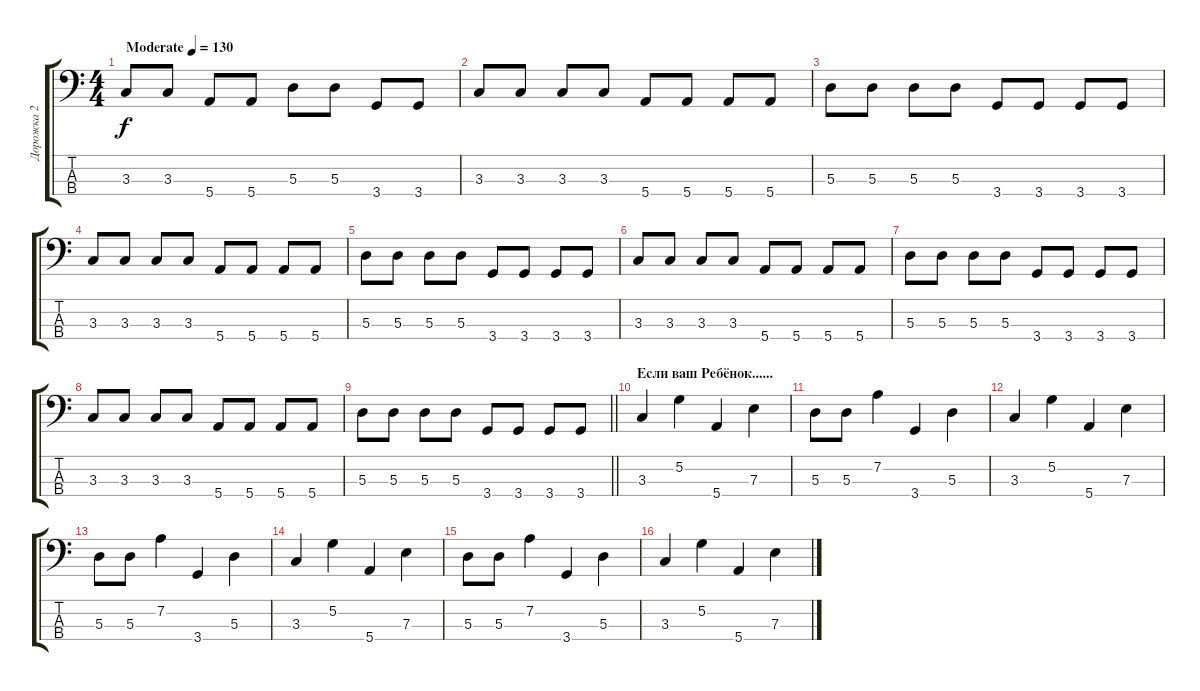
\track ("Дорожка 2" "Дорожка 2") {instrument electricbasspick}
\staff {score tabs}
\tuning (G2 D2 A1 E1) {hide}
\ts (4 4)
\tempo (130 "Moderate")
\clef f4
\ks c
3.3.8{dy f instrument electricbasspick} 3.3.8 5.4.8 5.4.8 5.3.8 5.3.8 3.4.8 3.4.8 |
3.3.8 3.3.8 3.3.8 3.3.8 5.4.8 5.4.8 5.4.8 5.4.8 |
5.3.8 5.3.8 5.3.8 5.3.8 3.4.8 3.4.8 3.4.8 3.4.8 |
3.3.8 3.3.8 3.3.8 3.3.8 5.4.8 5.4.8 5.4.8 5.4.8 |
5.3.8 5.3.8 5.3.8 5.3.8 3.4.8 3.4.8 3.4.8 3.4.8 |
3.3.8 3.3.8 3.3.8 3.3.8 5.4.8 5.4.8 5.4.8 5.4.8 |
5.3.8 5.3.8 5.3.8 5.3.8 3.4.8 3.4.8 3.4.8 3.4.8 |
3.3.8 3.3.8 3.3.8 3.3.8 5.4.8 5.4.8 5.4.8 5.4.8 |
\barLineRight lightlight
5.3.8 5.3.8 5.3.8 5.3.8 3.4.8 3.4.8 3.4.8 3.4.8 |
\section ("" "Если ваш Ребёнок......")
3.3.4 5.2.4 5.4.4 7.3.4 |
5.3.8 5.3.8 7.2.4 3.4.4 5.3.4 |
3.3.4 5.2.4 5.4.4 7.3.4 |
5.3.8 5.3.8 7.2.4 3.4.4 5.3.4 |
3.3.4 5.2.4 5.4.4 7.3.4 |
5.3.8 5.3.8 7.2.4 3.4.4 5.3.4 |
3.3.4 5.2.4 5.4.4 7.3.4
